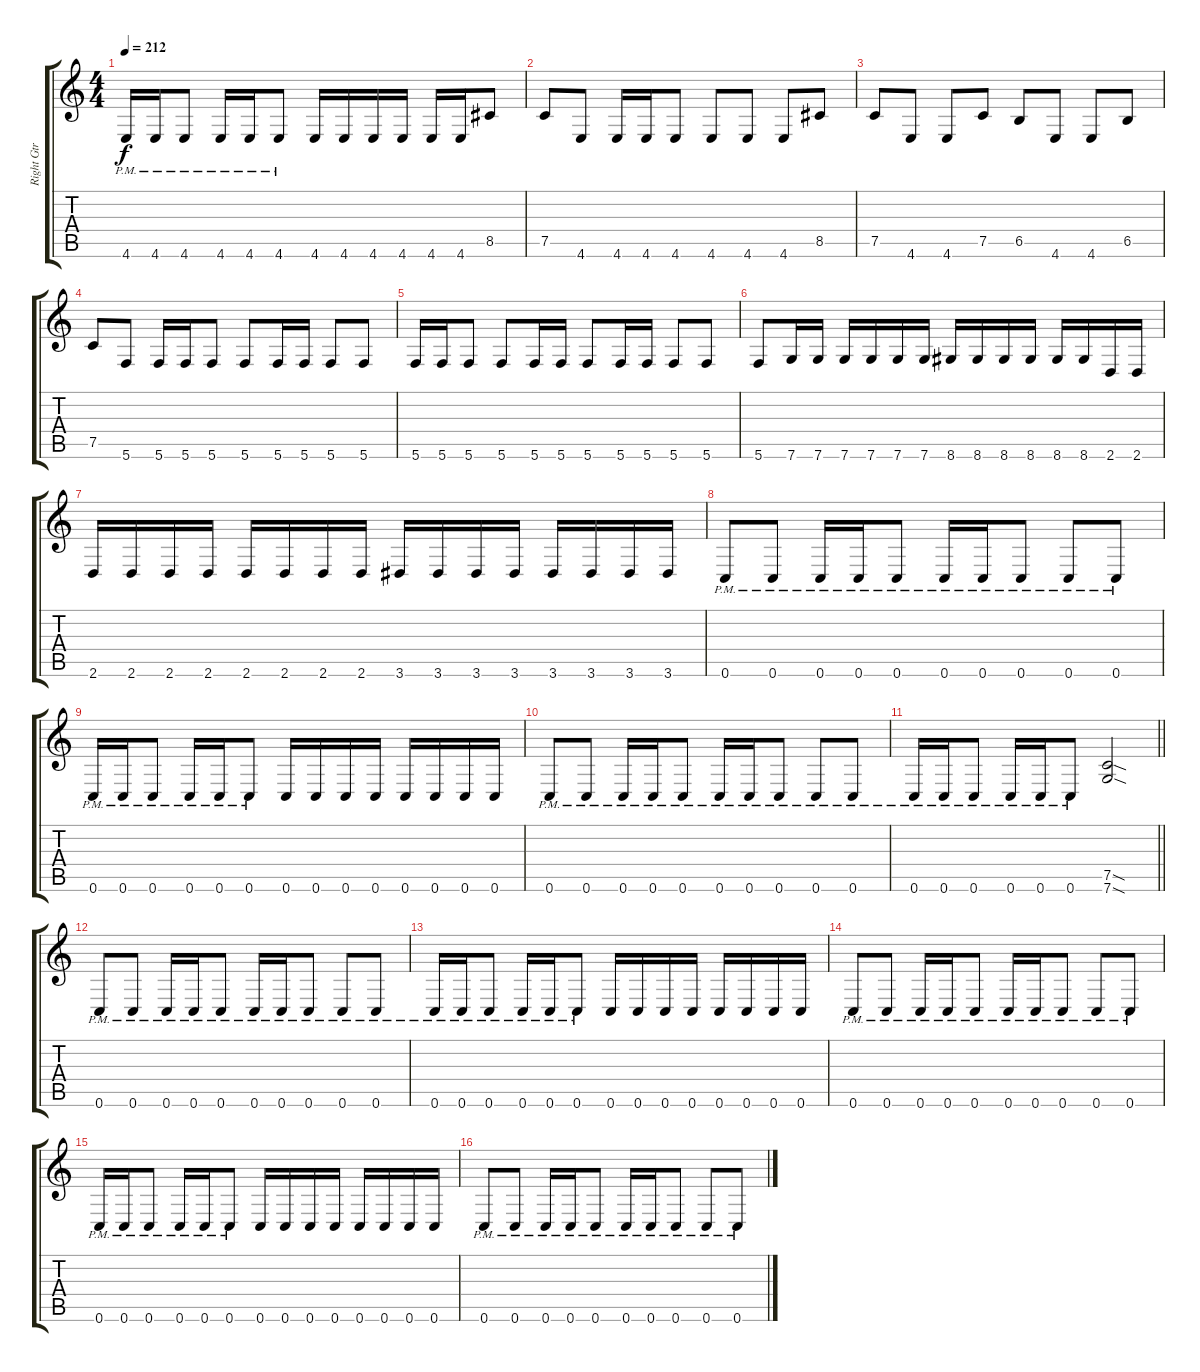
\track ("Right Gtr" "Right Gtr") {instrument distortionguitar}
\staff {score tabs}
\tuning (C4 G3 Eb3 Bb2 F2 C2) {hide}
\ts (4 4)
\tempo 212
\clef g2
\ks c
4.6{pm}.16{dy f} 4.6{pm}.16 4.6{pm}.8 4.6{pm}.16 4.6{pm}.16 4.6{pm}.8 4.6.16 4.6.16 4.6.16 4.6.16 4.6.16 4.6.16 8.5.8 |
7.5.8 4.6.8 4.6.16 4.6.16 4.6.8 4.6.8 4.6.8 4.6.8 8.5.8 |
7.5.8 4.6.8 4.6.8 7.5.8 6.5.8 4.6.8 4.6.8 6.5.8 |
7.5.8 5.6.8 5.6.16 5.6.16 5.6.8 5.6.8 5.6.16 5.6.16 5.6.8 5.6.8 |
5.6.16 5.6.16 5.6.8 5.6.8 5.6.16 5.6.16 5.6.8 5.6.16 5.6.16 5.6.8 5.6.8 |
5.6.8 7.6.16 7.6.16 7.6.16 7.6.16 7.6.16 7.6.16 8.6.16 8.6.16 8.6.16 8.6.16 8.6.16 8.6.16 2.6.16 2.6.16 |
2.6.16 2.6.16 2.6.16 2.6.16 2.6.16 2.6.16 2.6.16 2.6.16 3.6.16 3.6.16 3.6.16 3.6.16 3.6.16 3.6.16 3.6.16 3.6.16 |
0.6{pm}.8 0.6{pm}.8 0.6{pm}.16 0.6{pm}.16 0.6{pm}.8 0.6{pm}.16 0.6{pm}.16 0.6{pm}.8 0.6{pm}.8 0.6{pm}.8 |
0.6{pm}.16 0.6{pm}.16 0.6{pm}.8 0.6{pm}.16 0.6{pm}.16 0.6{pm}.8 0.6.16 0.6.16 0.6.16 0.6.16 0.6.16 0.6.16 0.6.16 0.6.16 |
0.6{pm}.8 0.6{pm}.8 0.6{pm}.16 0.6{pm}.16 0.6{pm}.8 0.6{pm}.16 0.6{pm}.16 0.6{pm}.8 0.6{pm}.8 0.6{pm}.8 |
\barLineRight lightlight
0.6{pm}.16 0.6{pm}.16 0.6{pm}.8 0.6{pm}.16 0.6{pm}.16 0.6{pm}.8 (7.5{sod} 7.6{sod}).2 |
0.6{pm}.8 0.6{pm}.8 0.6{pm}.16 0.6{pm}.16 0.6{pm}.8 0.6{pm}.16 0.6{pm}.16 0.6{pm}.8 0.6{pm}.8 0.6{pm}.8 |
0.6{pm}.16 0.6{pm}.16 0.6{pm}.8 0.6{pm}.16 0.6{pm}.16 0.6{pm}.8 0.6.16 0.6.16 0.6.16 0.6.16 0.6.16 0.6.16 0.6.16 0.6.16 |
0.6{pm}.8 0.6{pm}.8 0.6{pm}.16 0.6{pm}.16 0.6{pm}.8 0.6{pm}.16 0.6{pm}.16 0.6{pm}.8 0.6{pm}.8 0.6{pm}.8 |
0.6{pm}.16 0.6{pm}.16 0.6{pm}.8 0.6{pm}.16 0.6{pm}.16 0.6{pm}.8 0.6.16 0.6.16 0.6.16 0.6.16 0.6.16 0.6.16 0.6.16 0.6.16 |
0.6{pm}.8 0.6{pm}.8 0.6{pm}.16 0.6{pm}.16 0.6{pm}.8 0.6{pm}.16 0.6{pm}.16 0.6{pm}.8 0.6{pm}.8 0.6{pm}.8
